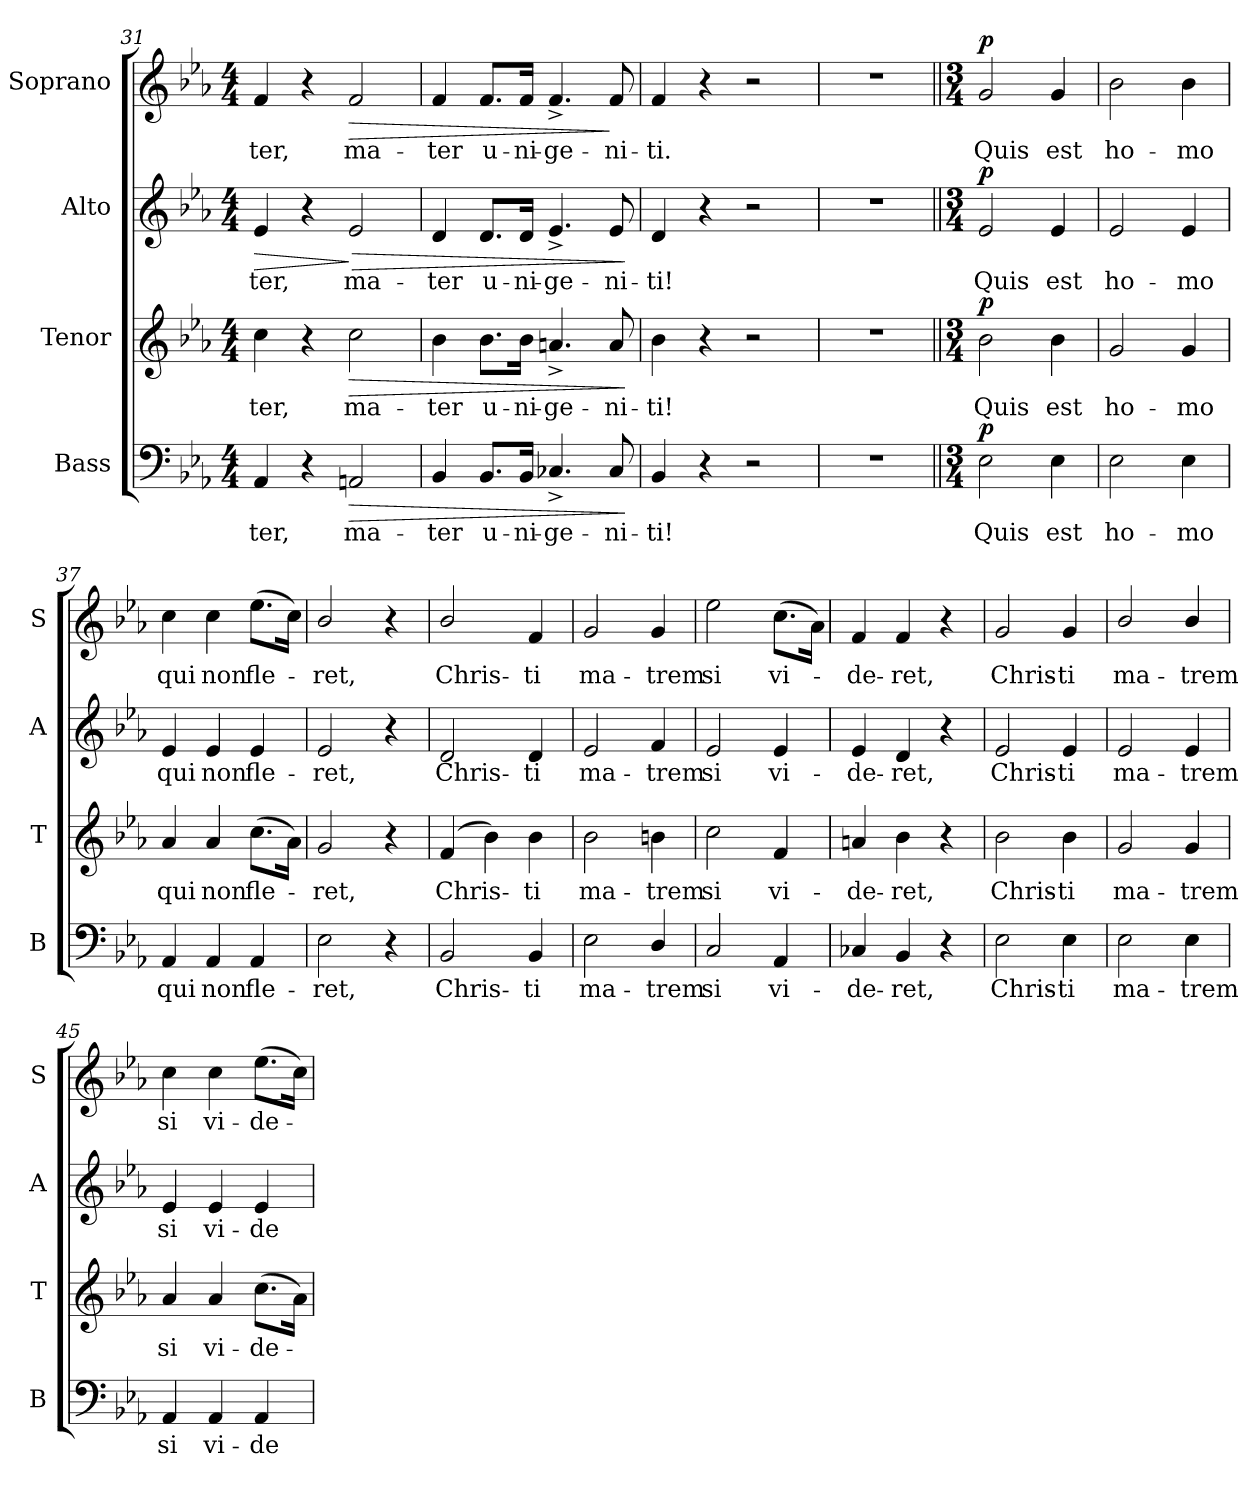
**kern	**text	**dynam	**kern	**text	**dynam	**kern	**text	**dynam	**kern	**text	**dynam
*part4	*part4	*part4	*part3	*part3	*part3	*part2	*part2	*part2	*part1	*part1	*part1
*staff4	*staff4	*staff4	*staff3	*staff3	*staff3	*staff2	*staff2	*staff2	*staff1	*staff1	*staff1
*I"Bass	*	*	*I"Tenor	*	*	*I"Alto	*	*	*I"Soprano	*	*
*I'B	*	*	*I'T	*	*	*I'A	*	*	*I'S	*	*
!!LO:PB:g=z
*clefF4	*	*	*clefG2	*	*	*clefG2	*	*	*clefG2	*	*
*k[b-e-a-]	*	*	*k[b-e-a-]	*	*	*k[b-e-a-]	*	*	*k[b-e-a-]	*	*
*E-:	*	*	*E-:	*	*	*E-:	*	*	*E-:	*	*
*M4/4	*	*	*M4/4	*	*	*M4/4	*	*	*M4/4	*	*
=31	=31	=31	=31	=31	=31	=31	=31	=31	=31	=31	=31
!	!LO:LY:b	!	!	!LO:LY:b	!	!	!LO:LY:b	!LO:HP:b	!	!LO:LY:b	!
4AA-/	-ter,	.	4cc\	-ter,	.	4e-/	-ter,	>	4f/	-ter,	.
4r	.	.	4r	.	.	4r	.	.	4r	.	.
!	!LO:LY:b	!LO:HP:b	!	!LO:LY:b	!LO:HP:b	!	!LO:LY:b	!LO:HP:n=1:b	!	!LO:LY:b	!LO:HP:b
2AAn/	ma-	>	2cc\	ma-	>	2e-/	ma-	] >	2f/	ma-	>
=32	=32	=32	=32	=32	=32	=32	=32	=32	=32	=32	=32
!	!LO:LY:b	!	!	!LO:LY:b	!	!	!LO:LY:b	!	!	!LO:LY:b	!
4BB-/	-ter	.	4b-\	-ter	.	4d/	-ter	.	4f/	-ter	.
!	!LO:LY:b	!	!	!LO:LY:b	!	!	!LO:LY:b	!	!	!LO:LY:b	!
8.BB-/L	u-	.	8.b-\L	u-	.	8.d/L	u-	.	8.f/L	u-	.
!	!LO:LY:b	!	!	!LO:LY:b	!	!	!LO:LY:b	!	!	!LO:LY:b	!
16BB-/Jk	-ni-	.	16b-\Jk	-ni-	.	16d/Jk	-ni-	.	16f/Jk	-ni-	.
!	!LO:LY:b	!	!	!LO:LY:b	!	!	!LO:LY:b	!	!	!LO:LY:b	!
4.C-X^/	-ge-	.	4.an^/	-ge-	.	4.e-^/	-ge-	.	4.f^/	-ge-	.
!	!LO:LY:b	!	!	!LO:LY:b	!	!	!LO:LY:b	!	!	!LO:LY:b	!
8C-/	-ni-	.	8a/	-ni-	.	8e-/	-ni-	.	8f/	-ni-	]
.	.	]	.	.	]	.	.	]	.	.	.
=33	=33	=33	=33	=33	=33	=33	=33	=33	=33	=33	=33
!	!LO:LY:b	!	!	!LO:LY:b	!	!	!LO:LY:b	!	!	!LO:LY:b	!
4BB-/	-ti!	.	4b-\	-ti!	.	4d/	-ti!	.	4f/	-ti.	.
4r	.	.	4r	.	.	4r	.	.	4r	.	.
2r	.	.	2r	.	.	2r	.	.	2r	.	.
=34	=34	=34	=34	=34	=34	=34	=34	=34	=34	=34	=34
1r	.	.	1r	.	.	1r	.	.	1r	.	.
=35||	=35||	=35||	=35||	=35||	=35||	=35||	=35||	=35||	=35||	=35||	=35||
*M3/4	*	*	*M3/4	*	*	*M3/4	*	*	*M3/4	*	*
!	!LO:LY:b	!LO:DY:a	!	!LO:LY:b	!LO:DY:a	!	!LO:LY:b	!LO:DY:a	!	!LO:LY:b	!LO:DY:a
2E-\	Quis	p	2b-\	Quis	p	2e-/	Quis	p	2g/	Quis	p
!	!LO:LY:b	!	!	!LO:LY:b	!	!	!LO:LY:b	!	!	!LO:LY:b	!
4E-\	est	.	4b-\	est	.	4e-/	est	.	4g/	est	.
!!LO:LB:g=z
=36	=36	=36	=36	=36	=36	=36	=36	=36	=36	=36	=36
!	!LO:LY:b	!	!	!LO:LY:b	!	!	!LO:LY:b	!	!	!LO:LY:b	!
2E-\	ho-	.	2g/	ho-	.	2e-/	ho-	.	2b-\	ho-	.
!	!LO:LY:b	!	!	!LO:LY:b	!	!	!LO:LY:b	!	!	!LO:LY:b	!
4E-\	-mo	.	4g/	-mo	.	4e-/	-mo	.	4b-\	-mo	.
=37	=37	=37	=37	=37	=37	=37	=37	=37	=37	=37	=37
!	!LO:LY:b	!	!	!LO:LY:b	!	!	!LO:LY:b	!	!	!LO:LY:b	!
4AA-/	qui	.	4a-/	qui	.	4e-/	qui	.	4cc\	qui	.
!	!LO:LY:b	!	!	!LO:LY:b	!	!	!LO:LY:b	!	!	!LO:LY:b	!
4AA-/	non	.	4a-/	non	.	4e-/	non	.	4cc\	non	.
!	!LO:LY:b	!	!	!LO:LY:b	!	!	!LO:LY:b	!	!	!LO:LY:b	!
4AA-/	fle-	.	(>8.cc\L	fle-	.	4e-/	fle-	.	(>8.ee-\L	fle-	.
.	.	.	16a-\Jk)	.	.	.	.	.	16cc\Jk)	.	.
=38	=38	=38	=38	=38	=38	=38	=38	=38	=38	=38	=38
!	!LO:LY:b	!	!	!LO:LY:b	!	!	!LO:LY:b	!	!	!LO:LY:b	!
2E-\	-ret,	.	2g/	-ret,	.	2e-/	-ret,	.	2b-/	-ret,	.
4r	.	.	4r	.	.	4r	.	.	4r	.	.
=39	=39	=39	=39	=39	=39	=39	=39	=39	=39	=39	=39
!	!LO:LY:b	!	!	!LO:LY:b	!	!	!LO:LY:b	!	!	!LO:LY:b	!
2BB-/	Chris-	.	(<4f/	Chris-	.	2d/	Chris-	.	2b-/	Chris-	.
.	.	.	4b-\)	.	.	.	.	.	.	.	.
!	!LO:LY:b	!	!	!LO:LY:b	!	!	!LO:LY:b	!	!	!LO:LY:b	!
4BB-/	-ti	.	4b-\	-ti	.	4d/	-ti	.	4f/	-ti	.
=40	=40	=40	=40	=40	=40	=40	=40	=40	=40	=40	=40
!	!LO:LY:b	!	!	!LO:LY:b	!	!	!LO:LY:b	!	!	!LO:LY:b	!
2E-\	ma-	.	2b-\	ma-	.	2e-/	ma-	.	2g/	ma-	.
!	!LO:LY:b	!	!	!LO:LY:b	!	!	!LO:LY:b	!	!	!LO:LY:b	!
4D/	-trem	.	4bn\	-trem	.	4f/	-trem	.	4g/	-trem	.
!!LO:LB:g=z
=41	=41	=41	=41	=41	=41	=41	=41	=41	=41	=41	=41
!	!LO:LY:b	!	!	!LO:LY:b	!	!	!LO:LY:b	!	!	!LO:LY:b	!
2C/	si	.	2cc\	si	.	2e-/	si	.	2ee-\	si	.
!	!LO:LY:b	!	!	!LO:LY:b	!	!	!LO:LY:b	!	!	!LO:LY:b	!
4AA-/	vi-	.	4f/	vi-	.	4e-/	vi-	.	(>8.cc\L	vi-	.
.	.	.	.	.	.	.	.	.	16a-\Jk)	.	.
=42	=42	=42	=42	=42	=42	=42	=42	=42	=42	=42	=42
!	!LO:LY:b	!	!	!LO:LY:b	!	!	!LO:LY:b	!	!	!LO:LY:b	!
4C-X/	-de-	.	4an/	-de-	.	4e-/	-de-	.	4f/	-de-	.
!	!LO:LY:b	!	!	!LO:LY:b	!	!	!LO:LY:b	!	!	!LO:LY:b	!
4BB-/	-ret,	.	4b-\	-ret,	.	4d/	-ret,	.	4f/	-ret,	.
4r	.	.	4r	.	.	4r	.	.	4r	.	.
=43	=43	=43	=43	=43	=43	=43	=43	=43	=43	=43	=43
!	!LO:LY:b	!	!	!LO:LY:b	!	!	!LO:LY:b	!	!	!LO:LY:b	!
2E-\	Chris-	.	2b-\	Chris-	.	2e-/	Chris-	.	2g/	Chris-	.
!	!LO:LY:b	!	!	!LO:LY:b	!	!	!LO:LY:b	!	!	!LO:LY:b	!
4E-\	-ti	.	4b-\	-ti	.	4e-/	-ti	.	4g/	-ti	.
=44	=44	=44	=44	=44	=44	=44	=44	=44	=44	=44	=44
!	!LO:LY:b	!	!	!LO:LY:b	!	!	!LO:LY:b	!	!	!LO:LY:b	!
2E-\	ma-	.	2g/	ma-	.	2e-/	ma-	.	2b-/	ma-	.
!	!LO:LY:b	!	!	!LO:LY:b	!	!	!LO:LY:b	!	!	!LO:LY:b	!
4E-\	-trem	.	4g/	-trem	.	4e-/	-trem	.	4b-/	-trem	.
=45	=45	=45	=45	=45	=45	=45	=45	=45	=45	=45	=45
!	!LO:LY:b	!	!	!LO:LY:b	!	!	!LO:LY:b	!	!	!LO:LY:b	!
4AA-/	si	.	4a-/	si	.	4e-/	si	.	4cc\	si	.
!	!LO:LY:b	!	!	!LO:LY:b	!	!	!LO:LY:b	!	!	!LO:LY:b	!
4AA-/	vi-	.	4a-/	vi-	.	4e-/	vi-	.	4cc\	vi-	.
!	!LO:LY:b	!	!	!LO:LY:b	!	!	!LO:LY:b	!	!	!LO:LY:b	!
4AA-/	-de-	.	(>8.cc\L	-de-	.	4e-/	-de-	.	(>8.ee-\L	-de-	.
.	.	.	16a-\Jk)	.	.	.	.	.	16cc\Jk)	.	.
=	=	=	=	=	=	=	=	=	=	=	=
*-	*-	*-	*-	*-	*-	*-	*-	*-	*-	*-	*-
